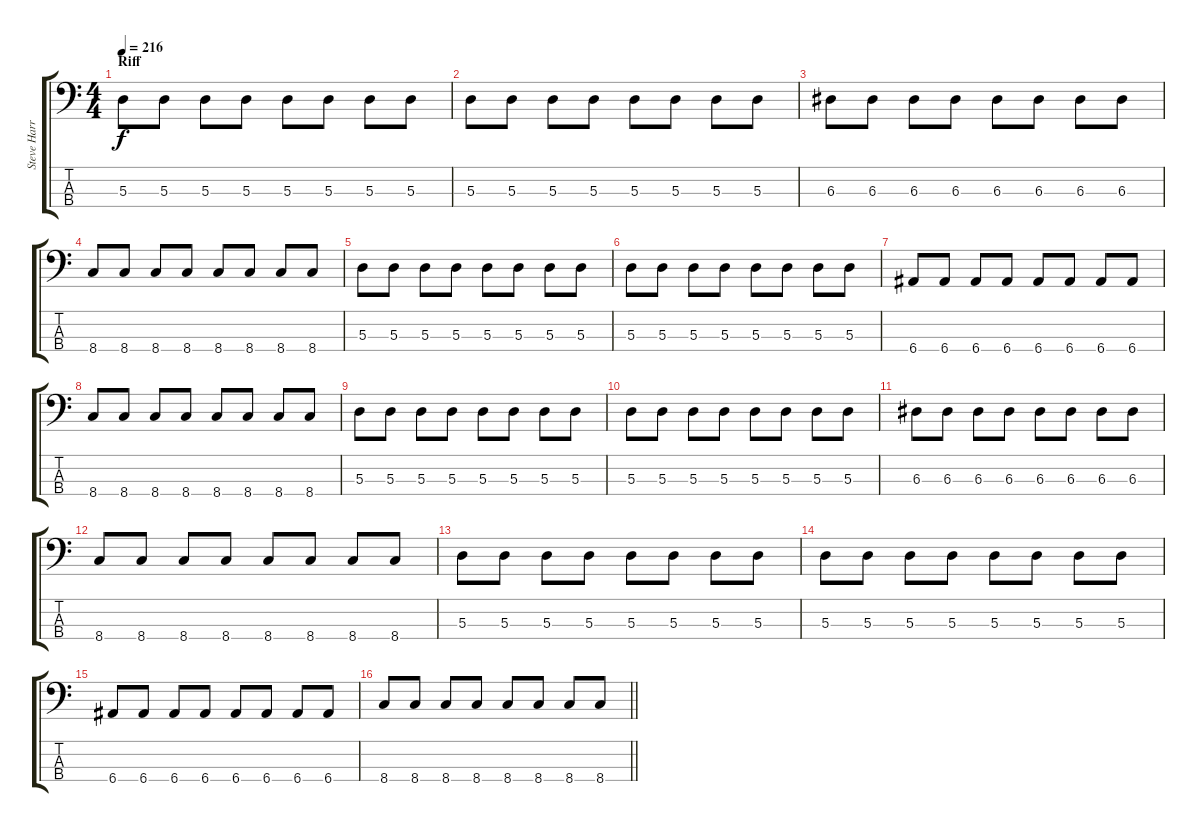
\track ("Steve Harris" "Steve Harr") {instrument electricbassfinger}
\staff {score tabs}
\tuning (G2 D2 A1 E1) {hide}
\ts (4 4)
\section ("" "Riff")
\tempo 216
\clef f4
\ks c
5.3.8{dy f} 5.3.8 5.3.8 5.3.8 5.3.8 5.3.8 5.3.8 5.3.8 |
5.3.8 5.3.8 5.3.8 5.3.8 5.3.8 5.3.8 5.3.8 5.3.8 |
6.3.8 6.3.8 6.3.8 6.3.8 6.3.8 6.3.8 6.3.8 6.3.8 |
8.4.8 8.4.8 8.4.8 8.4.8 8.4.8 8.4.8 8.4.8 8.4.8 |
5.3.8 5.3.8 5.3.8 5.3.8 5.3.8 5.3.8 5.3.8 5.3.8 |
5.3.8 5.3.8 5.3.8 5.3.8 5.3.8 5.3.8 5.3.8 5.3.8 |
6.4.8 6.4.8 6.4.8 6.4.8 6.4.8 6.4.8 6.4.8 6.4.8 |
8.4.8 8.4.8 8.4.8 8.4.8 8.4.8 8.4.8 8.4.8 8.4.8 |
5.3.8 5.3.8 5.3.8 5.3.8 5.3.8 5.3.8 5.3.8 5.3.8 |
5.3.8 5.3.8 5.3.8 5.3.8 5.3.8 5.3.8 5.3.8 5.3.8 |
6.3.8 6.3.8 6.3.8 6.3.8 6.3.8 6.3.8 6.3.8 6.3.8 |
8.4.8 8.4.8 8.4.8 8.4.8 8.4.8 8.4.8 8.4.8 8.4.8 |
5.3.8 5.3.8 5.3.8 5.3.8 5.3.8 5.3.8 5.3.8 5.3.8 |
5.3.8 5.3.8 5.3.8 5.3.8 5.3.8 5.3.8 5.3.8 5.3.8 |
6.4.8 6.4.8 6.4.8 6.4.8 6.4.8 6.4.8 6.4.8 6.4.8 |
\barLineRight lightlight
8.4.8 8.4.8 8.4.8 8.4.8 8.4.8 8.4.8 8.4.8 8.4.8
